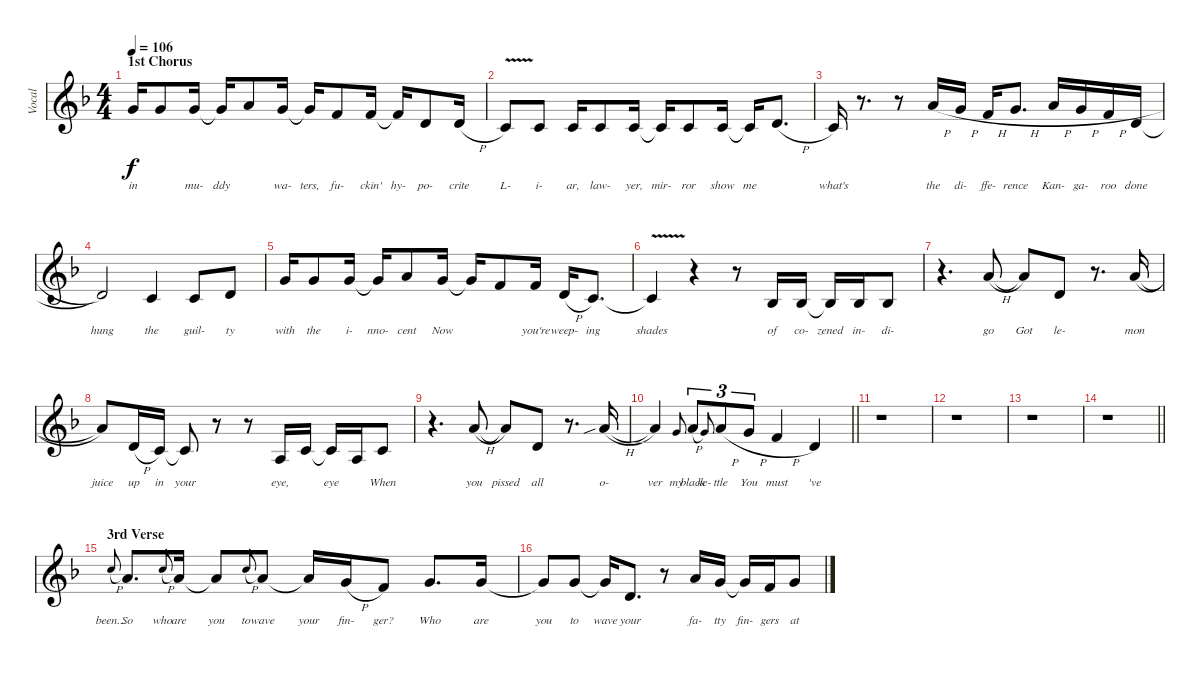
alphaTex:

\track ("Vocal" "Vocal") {instrument lead2sawtooth}
\staff {score}
\tuning (E4 B3 G3 D3 A2 E2) {hide}
\ts (4 4)
\section ("" "1st Chorus")
\tempo 106
\clef g2
\ks dminor
3.1.16{lyrics (0 "in") lyrics (1 "") lyrics (2 "") lyrics (3 "") lyrics (4 "") dy f} 3.1.8{lyrics (0 "") lyrics (1 "") lyrics (2 "") lyrics (3 "") lyrics (4 "")} 3.1.16{lyrics (0 "mu-") lyrics (1 "") lyrics (2 "") lyrics (3 "") lyrics (4 "")} 3.1{t}.16{lyrics (0 "ddy") lyrics (1 "") lyrics (2 "") lyrics (3 "") lyrics (4 "")} 5.1.8{lyrics (0 "") lyrics (1 "") lyrics (2 "") lyrics (3 "") lyrics (4 "")} 3.1.16{lyrics (0 "wa-") lyrics (1 "") lyrics (2 "") lyrics (3 "") lyrics (4 "")} 3.1{t}.16{lyrics (0 "ters,") lyrics (1 "") lyrics (2 "") lyrics (3 "") lyrics (4 "")} 1.1.8{lyrics (0 "fu-") lyrics (1 "") lyrics (2 "") lyrics (3 "") lyrics (4 "")} 1.1.16{lyrics (0 "ckin'") lyrics (1 "") lyrics (2 "") lyrics (3 "") lyrics (4 "")} 1.1{t}.16{lyrics (0 "hy-") lyrics (1 "") lyrics (2 "") lyrics (3 "") lyrics (4 "")} 3.2.8{lyrics (0 "po-") lyrics (1 "") lyrics (2 "") lyrics (3 "") lyrics (4 "")} 3.2{h}.16{lyrics (0 "crite") lyrics (1 "") lyrics (2 "") lyrics (3 "") lyrics (4 "")} |
1.2{v}.8{lyrics (0 "L-") lyrics (1 "") lyrics (2 "") lyrics (3 "") lyrics (4 "")} 1.2.8{lyrics (0 "i-") lyrics (1 "") lyrics (2 "") lyrics (3 "") lyrics (4 "")} 1.2.16{lyrics (0 "ar,") lyrics (1 "") lyrics (2 "") lyrics (3 "") lyrics (4 "")} 1.2.8{lyrics (0 "law-") lyrics (1 "") lyrics (2 "") lyrics (3 "") lyrics (4 "")} 1.2.16{lyrics (0 "yer,") lyrics (1 "") lyrics (2 "") lyrics (3 "") lyrics (4 "")} 1.2{t}.16{lyrics (0 "mir-") lyrics (1 "") lyrics (2 "") lyrics (3 "") lyrics (4 "")} 1.2.8{lyrics (0 "ror") lyrics (1 "") lyrics (2 "") lyrics (3 "") lyrics (4 "")} 1.2.16{lyrics (0 "show") lyrics (1 "") lyrics (2 "") lyrics (3 "") lyrics (4 "")} 1.2{t}.16{lyrics (0 "me") lyrics (1 "") lyrics (2 "") lyrics (3 "") lyrics (4 "")} 3.2{h}.8{d lyrics (0 "") lyrics (1 "") lyrics (2 "") lyrics (3 "") lyrics (4 "")} |
1.2.16{lyrics (0 "what's") lyrics (1 "") lyrics (2 "") lyrics (3 "") lyrics (4 "")} r.8{d} r.8 10.2{h}.16{lyrics (0 "the") lyrics (1 "") lyrics (2 "") lyrics (3 "") lyrics (4 "")} 8.2{h}.16{lyrics (0 "di-") lyrics (1 "") lyrics (2 "") lyrics (3 "") lyrics (4 "")} 6.2{h}.16{lyrics (0 "ffe-") lyrics (1 "") lyrics (2 "") lyrics (3 "") lyrics (4 "")} 8.2{h}.8{d lyrics (0 "rence") lyrics (1 "") lyrics (2 "") lyrics (3 "") lyrics (4 "")} 10.2{h}.16{lyrics (0 "Kan-") lyrics (1 "") lyrics (2 "") lyrics (3 "") lyrics (4 "")} 8.2{h}.16{lyrics (0 "ga-") lyrics (1 "") lyrics (2 "") lyrics (3 "") lyrics (4 "")} 6.2{h}.16{lyrics (0 "roo") lyrics (1 "") lyrics (2 "") lyrics (3 "") lyrics (4 "")} 3.2{h}.16{lyrics (0 "done") lyrics (1 "") lyrics (2 "") lyrics (3 "") lyrics (4 "")} |
3.2{t}.2{lyrics (0 "hung") lyrics (1 "") lyrics (2 "") lyrics (3 "") lyrics (4 "")} 1.2.4{lyrics (0 "the") lyrics (1 "") lyrics (2 "") lyrics (3 "") lyrics (4 "")} 1.2.8{lyrics (0 "guil-") lyrics (1 "") lyrics (2 "") lyrics (3 "") lyrics (4 "")} 3.2.8{lyrics (0 "ty") lyrics (1 "") lyrics (2 "") lyrics (3 "") lyrics (4 "")} |
3.1.16{lyrics (0 "with") lyrics (1 "") lyrics (2 "") lyrics (3 "") lyrics (4 "")} 3.1.8{lyrics (0 "the") lyrics (1 "") lyrics (2 "") lyrics (3 "") lyrics (4 "")} 3.1.16{lyrics (0 "i-") lyrics (1 "") lyrics (2 "") lyrics (3 "") lyrics (4 "")} 3.1{t}.16{lyrics (0 "nno-") lyrics (1 "") lyrics (2 "") lyrics (3 "") lyrics (4 "")} 5.1.8{lyrics (0 "cent") lyrics (1 "") lyrics (2 "") lyrics (3 "") lyrics (4 "")} 3.1.16{lyrics (0 "Now") lyrics (1 "") lyrics (2 "") lyrics (3 "") lyrics (4 "")} 3.1{t}.16{lyrics (0 "") lyrics (1 "") lyrics (2 "") lyrics (3 "") lyrics (4 "")} 1.1.8{lyrics (0 "") lyrics (1 "") lyrics (2 "") lyrics (3 "") lyrics (4 "")} 1.1.16{lyrics (0 "you're") lyrics (1 "") lyrics (2 "") lyrics (3 "") lyrics (4 "")} 3.2{h}.16{lyrics (0 "weep-") lyrics (1 "") lyrics (2 "") lyrics (3 "") lyrics (4 "")} 1.2.8{d lyrics (0 "ing") lyrics (1 "") lyrics (2 "") lyrics (3 "") lyrics (4 "")} |
1.2{v t}.4{lyrics (0 "shades") lyrics (1 "") lyrics (2 "") lyrics (3 "") lyrics (4 "")} r.4 r.8 3.3.16{lyrics (0 "of") lyrics (1 "") lyrics (2 "") lyrics (3 "") lyrics (4 "")} 3.3.16{lyrics (0 "co-") lyrics (1 "") lyrics (2 "") lyrics (3 "") lyrics (4 "")} 3.3{t}.16{lyrics (0 "zened") lyrics (1 "") lyrics (2 "") lyrics (3 "") lyrics (4 "")} 3.3.16{lyrics (0 "in-") lyrics (1 "") lyrics (2 "") lyrics (3 "") lyrics (4 "")} 3.3.8{lyrics (0 "di-") lyrics (1 "") lyrics (2 "") lyrics (3 "") lyrics (4 "")} |
r.4{d} 10.2{h}.8{lyrics (0 "go") lyrics (1 "") lyrics (2 "") lyrics (3 "") lyrics (4 "")} 10.2{t}.8{lyrics (0 "Got") lyrics (1 "") lyrics (2 "") lyrics (3 "") lyrics (4 "")} 3.2.8{lyrics (0 "le-") lyrics (1 "") lyrics (2 "") lyrics (3 "") lyrics (4 "")} r.8{d} 10.2{h}.16{lyrics (0 "mon") lyrics (1 "") lyrics (2 "") lyrics (3 "") lyrics (4 "")} |
10.2{t}.8{lyrics (0 "juice") lyrics (1 "") lyrics (2 "") lyrics (3 "") lyrics (4 "")} 3.2{h}.16{lyrics (0 "up") lyrics (1 "") lyrics (2 "") lyrics (3 "") lyrics (4 "")} 1.2.16{lyrics (0 "in") lyrics (1 "") lyrics (2 "") lyrics (3 "") lyrics (4 "")} 1.2{t}.8{lyrics (0 "your") lyrics (1 "") lyrics (2 "") lyrics (3 "") lyrics (4 "")} r.8 r.8 2.3.16{lyrics (0 "eye,") lyrics (1 "") lyrics (2 "") lyrics (3 "") lyrics (4 "")} 1.2.16{lyrics (0 "") lyrics (1 "") lyrics (2 "") lyrics (3 "") lyrics (4 "")} 1.2{t}.16{lyrics (0 "eye") lyrics (1 "") lyrics (2 "") lyrics (3 "") lyrics (4 "")} 2.3.16{lyrics (0 "") lyrics (1 "") lyrics (2 "") lyrics (3 "") lyrics (4 "")} 1.2.8{lyrics (0 "When") lyrics (1 "") lyrics (2 "") lyrics (3 "") lyrics (4 "")} |
r.4{d} 10.2{h}.8{lyrics (0 "you") lyrics (1 "") lyrics (2 "") lyrics (3 "") lyrics (4 "")} 10.2{t}.8{lyrics (0 "pissed") lyrics (1 "") lyrics (2 "") lyrics (3 "") lyrics (4 "")} 3.2.8{lyrics (0 "all") lyrics (1 "") lyrics (2 "") lyrics (3 "") lyrics (4 "")} r.8{d} 10.2{sib h}.16{lyrics (0 "o-") lyrics (1 "") lyrics (2 "") lyrics (3 "") lyrics (4 "")} |
\barLineRight lightlight
10.2{t}.4{lyrics (0 "ver") lyrics (1 "") lyrics (2 "") lyrics (3 "") lyrics (4 "")} 8.2.8{lyrics (0 "my") lyrics (1 "") lyrics (2 "") lyrics (3 "") lyrics (4 "") gr onbeat} 10.2{h}.8{tu (3 2) lyrics (0 "black") lyrics (1 "") lyrics (2 "") lyrics (3 "") lyrics (4 "")} 8.2.8{lyrics (0 "ke-") lyrics (1 "") lyrics (2 "") lyrics (3 "") lyrics (4 "") gr onbeat} 10.2{h}.8{tu (3 2) lyrics (0 "ttle") lyrics (1 "") lyrics (2 "") lyrics (3 "") lyrics (4 "")} 8.2{h}.8{tu (3 2) lyrics (0 "You") lyrics (1 "") lyrics (2 "") lyrics (3 "") lyrics (4 "")} 6.2{h}.4{lyrics (0 "must") lyrics (1 "") lyrics (2 "") lyrics (3 "") lyrics (4 "")} 3.2.4{lyrics (0 "'ve") lyrics (1 "") lyrics (2 "") lyrics (3 "") lyrics (4 "")} |
\section ("" "")
r.1 |
r.1 |
r.1 |
\barLineRight lightlight
r.1 |
\section ("" "3rd Verse")
8.1{h}.8{lyrics (0 "been...") lyrics (1 "") lyrics (2 "") lyrics (3 "") lyrics (4 "") gr onbeat} 5.1.8{d lyrics (0 "So") lyrics (1 "") lyrics (2 "") lyrics (3 "") lyrics (4 "")} 8.1{h}.8{lyrics (0 "who") lyrics (1 "") lyrics (2 "") lyrics (3 "") lyrics (4 "") gr onbeat} 5.1.16{lyrics (0 "are") lyrics (1 "") lyrics (2 "") lyrics (3 "") lyrics (4 "")} 5.1{t}.8{lyrics (0 "you") lyrics (1 "") lyrics (2 "") lyrics (3 "") lyrics (4 "")} 8.1{h}.8{lyrics (0 "to") lyrics (1 "") lyrics (2 "") lyrics (3 "") lyrics (4 "") gr onbeat} 5.1.8{lyrics (0 "wave") lyrics (1 "") lyrics (2 "") lyrics (3 "") lyrics (4 "")} 5.1{t}.16{lyrics (0 "your") lyrics (1 "") lyrics (2 "") lyrics (3 "") lyrics (4 "")} 3.1{h}.16{lyrics (0 "fin-") lyrics (1 "") lyrics (2 "") lyrics (3 "") lyrics (4 "")} 1.1.8{lyrics (0 "ger?") lyrics (1 "") lyrics (2 "") lyrics (3 "") lyrics (4 "")} 3.1.8{d lyrics (0 "Who") lyrics (1 "") lyrics (2 "") lyrics (3 "") lyrics (4 "")} 3.1.16{lyrics (0 "are") lyrics (1 "") lyrics (2 "") lyrics (3 "") lyrics (4 "")} |
3.1{t}.8{lyrics (0 "you") lyrics (1 "") lyrics (2 "") lyrics (3 "") lyrics (4 "")} 3.1.8{lyrics (0 "to") lyrics (1 "") lyrics (2 "") lyrics (3 "") lyrics (4 "")} 3.1{t}.16{lyrics (0 "wave") lyrics (1 "") lyrics (2 "") lyrics (3 "") lyrics (4 "")} 3.2.8{d lyrics (0 "your") lyrics (1 "") lyrics (2 "") lyrics (3 "") lyrics (4 "")} r.8 5.1.16{lyrics (0 "fa-") lyrics (1 "") lyrics (2 "") lyrics (3 "") lyrics (4 "")} 3.1.16{lyrics (0 "tty") lyrics (1 "") lyrics (2 "") lyrics (3 "") lyrics (4 "")} 3.1{t}.16{lyrics (0 "fin-") lyrics (1 "") lyrics (2 "") lyrics (3 "") lyrics (4 "")} 1.1.16{lyrics (0 "gers") lyrics (1 "") lyrics (2 "") lyrics (3 "") lyrics (4 "")} 3.1.8{lyrics (0 "at") lyrics (1 "") lyrics (2 "") lyrics (3 "") lyrics (4 "")}
